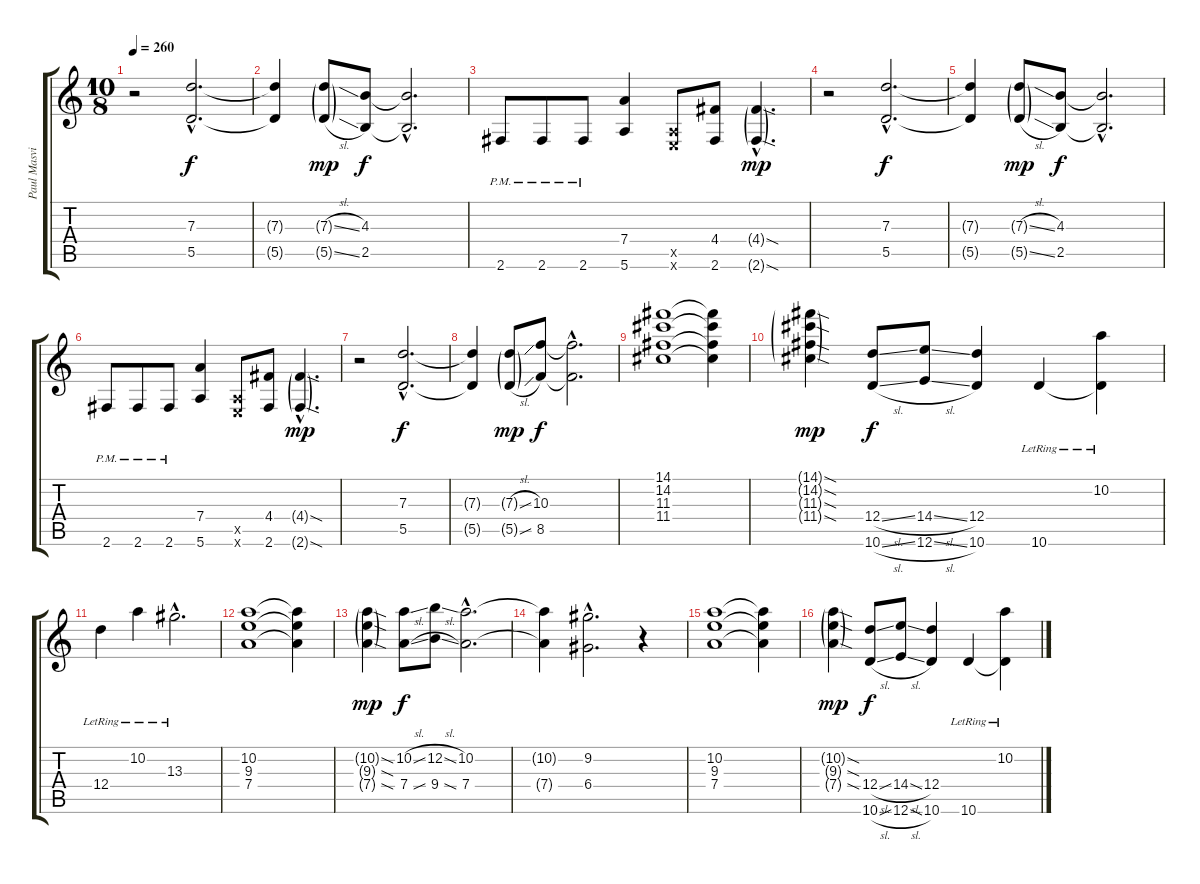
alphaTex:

\track ("Paul Masvidal" "Paul Masvi") {instrument distortionguitar}
\staff {score tabs}
\tuning (E4 B3 G3 D3 A2 E2) {hide}
\ts (10 8)
\tempo 260
\clef g2
\ks c
r.2{dy mp} (7.3{hac} 5.5{hac}).2{d dy f} |
(7.3{t} 5.5{t}).4 (7.3{sl g} 5.5{sl g}).8{dy mp} (4.3 2.5).8{dy f} (4.3{hac t} 2.5{hac t}).2{d} |
2.6{pm}.8 2.6{pm}.8 2.6{pm}.8 (7.4 5.6).4 (0.5{x} 0.6{x}).8 (4.4 2.6).8 (4.4{sod g hac} 2.6{sod g hac}).4{d dy mp} |
r.2 (7.3{hac} 5.5{hac}).2{d dy f} |
(7.3{t} 5.5{t}).4 (7.3{sl g} 5.5{sl g}).8{dy mp} (4.3 2.5).8{dy f} (4.3{hac t} 2.5{hac t}).2{d} |
2.6{pm}.8 2.6{pm}.8 2.6{pm}.8 (7.4 5.6).4 (0.5{x} 0.6{x}).8 (4.4 2.6).8 (4.4{sod g hac} 2.6{sod g hac}).4{d dy mp} |
r.2 (7.3{hac} 5.5{hac}).2{d dy f} |
(7.3{t} 5.5{t}).4 (7.3{sl g} 5.5{sl g}).8{dy mp} (10.3 8.5).8{dy f} (10.3{hac t} 8.5{hac t}).2{d} |
(14.1 14.2 11.3 11.4).1 (14.1{t} 14.2{t} 11.3{t} 11.4{t}).4 |
(14.1{sod g} 14.2{sod g} 11.3{sod g} 11.4{sod g}).4{dy mp} (12.4{sl} 10.6{sl}).8{dy f} (14.4{sl} 12.6{sl}).8 (12.4 10.6).4 10.6{lr}.4 (10.2{lr} 10.6{t}).4 |
12.4{lr}.4 10.2{lr}.4 13.3{hac lr}.2{d} |
(10.2 9.3 7.4).1 (10.2{t} 9.3{t} 7.4{t}).4 |
(10.2{sod g} 9.3{sod g} 7.4{sod g}).4{dy mp} (10.2{sl} 7.4{sl}).8{dy f} (12.2{sl} 9.4{sl}).8 (10.2{hac} 7.4{hac}).2{d} |
(10.2{t} 7.4{t}).4 (9.2{hac} 6.4{hac}).2{d} r.4 |
(10.2 9.3 7.4).1 (10.2{t} 9.3{t} 7.4{t}).4 |
(10.2{sod g} 9.3{sod g} 7.4{sod g}).4{dy mp} (12.4{sl} 10.6{sl}).8{dy f} (14.4{sl} 12.6{sl}).8 (12.4 10.6).4 10.6{lr}.4 (10.2{lr} 10.6{t}).4
